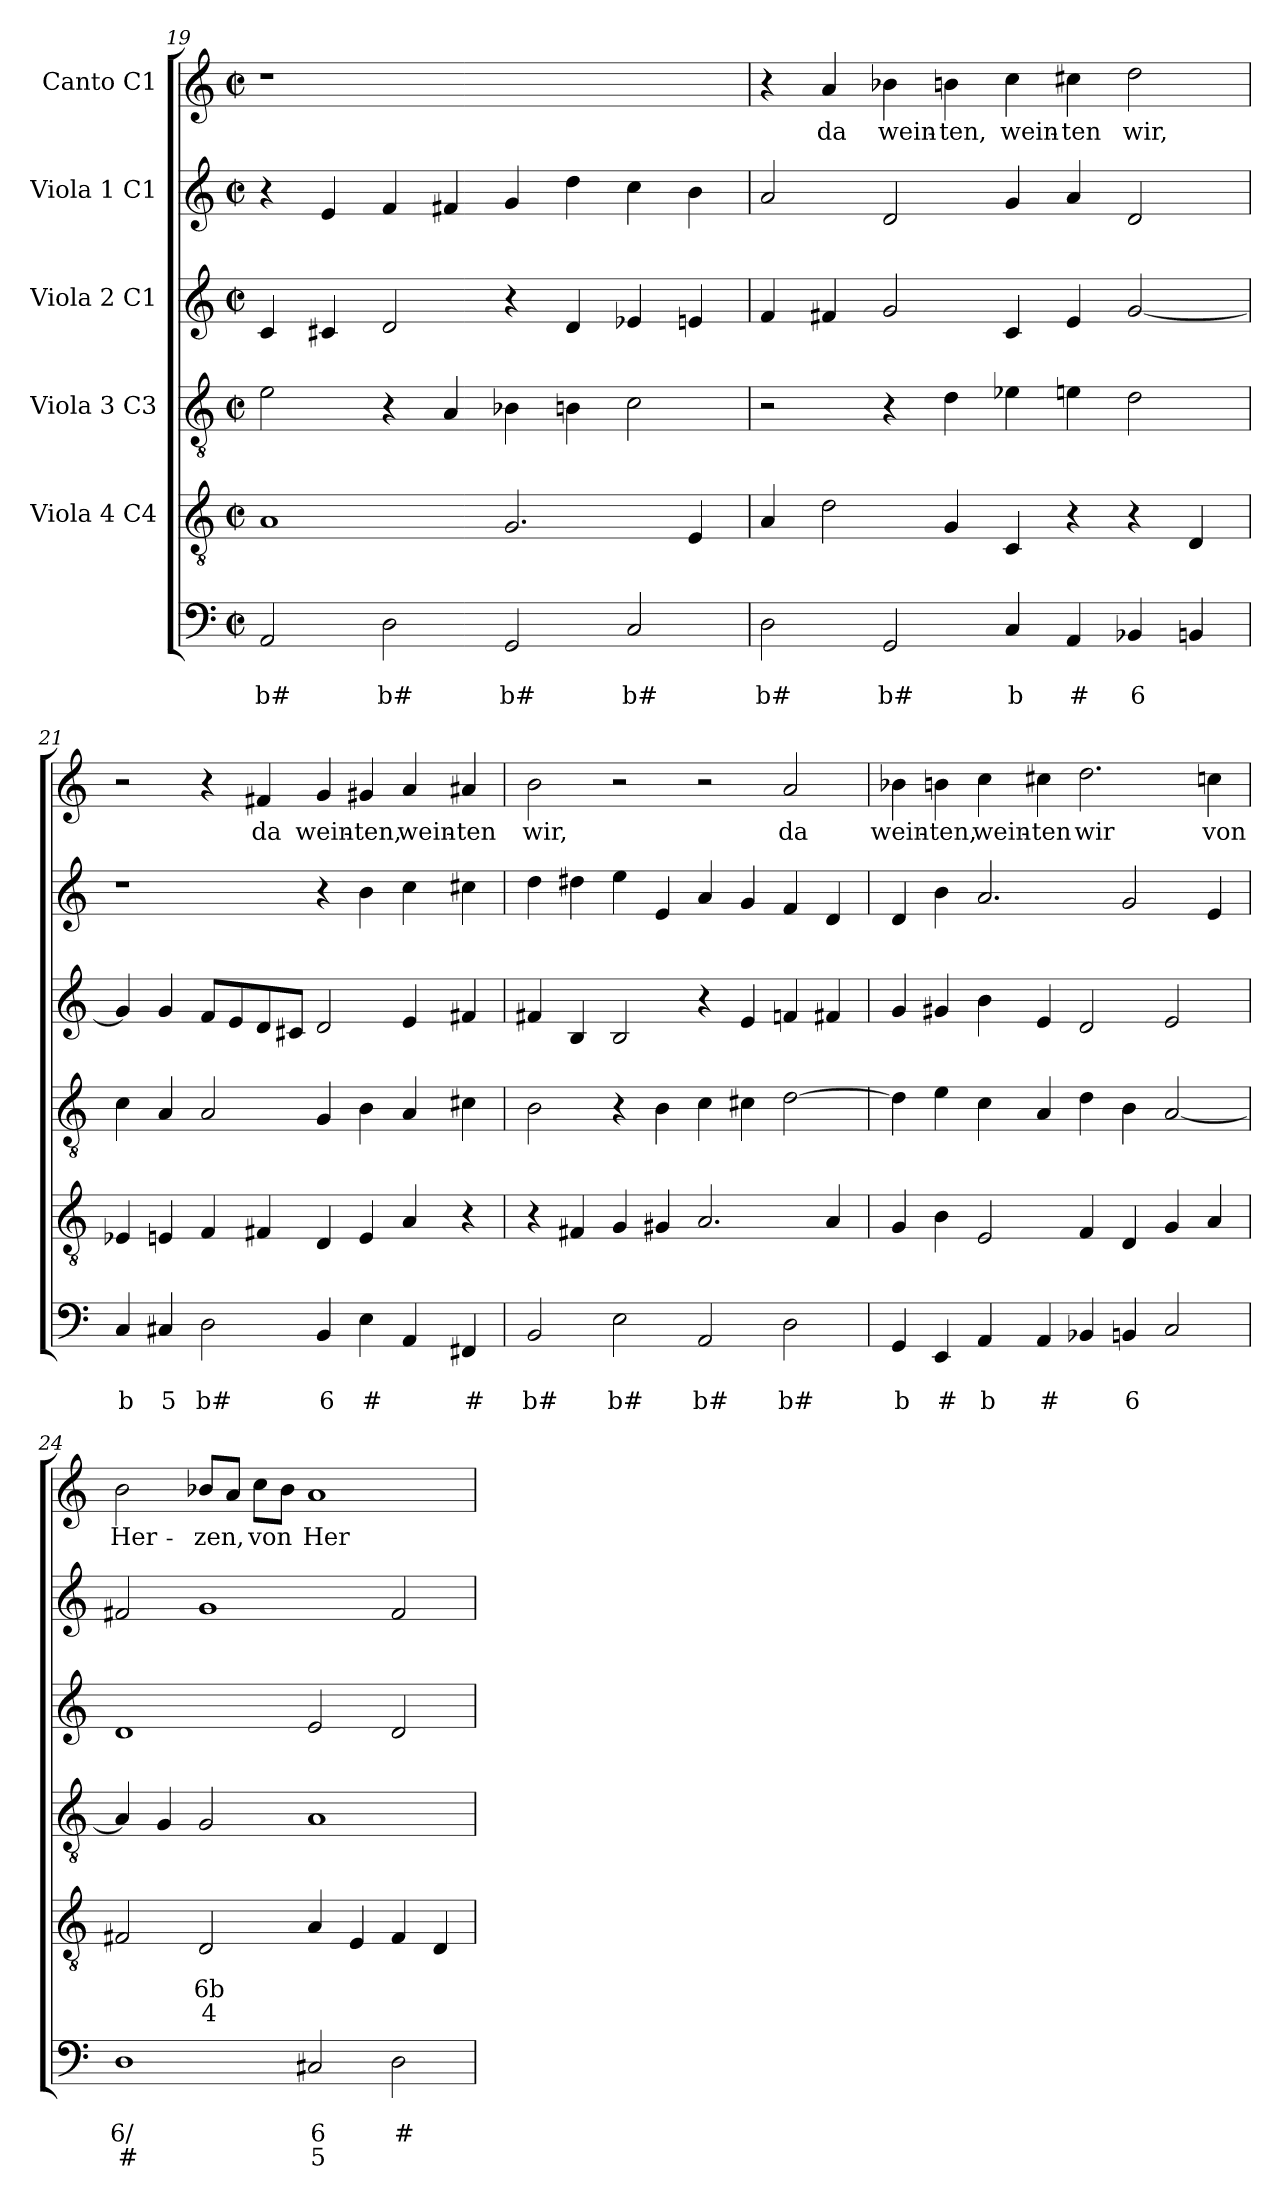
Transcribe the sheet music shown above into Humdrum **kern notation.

**kern	**text	**text	**text	**kern	**text	**text	**text	**kern	**kern	**kern	**kern	**text
*part6	*part6	*part6	*part6	*part5	*part5	*part5	*part5	*part4	*part3	*part2	*part1	*part1
*staff6	*staff6	*staff6	*staff6	*staff5	*staff5	*staff5	*staff5	*staff4	*staff3	*staff2	*staff1	*staff1
*	*	*	*	*I"Viola 4 C4	*	*	*	*I"Viola 3 C3	*I"Viola 2 C1	*I"Viola 1 C1	*I"Canto C1	*
*clefF4	*	*	*	*clefGv2	*	*	*	*clefGv2	*clefG2	*clefG2	*clefG2	*
*k[]	*	*	*	*k[]	*	*	*	*k[]	*k[]	*k[]	*k[]	*
*C:	*	*	*	*C:	*	*	*	*C:	*C:	*C:	*C:	*
*M2/2	*	*	*	*M2/2	*	*	*	*M2/2	*M2/2	*M2/2	*M2/2	*
*met(c|)	*	*	*	*met(c|)	*	*	*	*met(c|)	*met(c|)	*met(c|)	*met(c|)	*
=19	=19	=19	=19	=19	=19	=19	=19	=19	=19	=19	=19	=19
!	!	!LO:LY:b	!	!	!	!	!	!	!	!	!	!
2AA/	.	b#	.	1A	.	.	.	2e\	4c/	4r	1r	.
.	.	.	.	.	.	.	.	.	4c#X/	4e/	.	.
!	!	!LO:LY:b	!	!	!	!	!	!	!	!	!	!
2D\	.	b#	.	.	.	.	.	4r	2d/	4f/	.	.
.	.	.	.	.	.	.	.	4A/	.	4f#X/	.	.
!	!	!LO:LY:b	!	!	!	!	!	!	!	!	!	!
2GG/	.	b#	.	2.G/	.	.	.	4B-X\	4r	4g/	1ryy	.
.	.	.	.	.	.	.	.	4Bn\	4d/	4dd\	.	.
!	!	!LO:LY:b	!	!	!	!	!	!	!	!	!	!
2C/	.	b#	.	.	.	.	.	2c\	4e-X/	4cc\	.	.
.	.	.	.	4E/	.	.	.	.	4en/	4b\	.	.
=20	=20	=20	=20	=20	=20	=20	=20	=20	=20	=20	=20	=20
!	!	!LO:LY:b	!	!	!	!	!	!	!	!	!	!
2D\	.	b#	.	4A/	.	.	.	2r	4f/	2a/	4r	.
!	!	!	!	!	!	!	!	!	!	!	!	!LO:LY:b
.	.	.	.	2d\	.	.	.	.	4f#X/	.	4a/	da
!	!	!LO:LY:b	!	!	!	!	!	!	!	!	!	!LO:LY:b
2GG/	.	b#	.	.	.	.	.	4r	2g/	2d/	4b-X\	wein-
!	!	!	!	!	!	!	!	!	!	!	!	!LO:LY:b
.	.	.	.	4G/	.	.	.	4d\	.	.	4bn\	-ten,
!	!	!LO:LY:b	!	!	!	!	!	!	!	!	!	!LO:LY:b
4C/	.	b	.	4C/	.	.	.	4e-X\	4c/	4g/	4cc\	wein-
!	!	!LO:LY:b	!	!	!	!	!	!	!	!	!	!LO:LY:b
4AA/	.	#	.	4r	.	.	.	4en\	4e/	4a/	4cc#X\	-ten
!	!	!LO:LY:b	!	!	!	!	!	!	!	!	!	!LO:LY:b
4BB-X/	.	6	.	4r	.	.	.	2d\	[2g/	2d/	2dd\	wir,
4BBn/	.	.	.	4D/	.	.	.	.	.	.	.	.
!!LO:LB:g=z
=21	=21	=21	=21	=21	=21	=21	=21	=21	=21	=21	=21	=21
!	!	!LO:LY:b	!	!	!	!	!	!	!	!	!	!
4C/	.	b	.	4E-X/	.	.	.	4c\	4g/]	1r	2r	.
!	!	!LO:LY:b	!	!	!	!	!	!	!	!	!	!
4C#X/	.	5	.	4En/	.	.	.	4A/	4g/	.	.	.
!	!	!LO:LY:b	!	!	!	!	!	!	!	!	!	!
2D\	.	b#	.	4F/	.	.	.	2A/	8f/L	.	4r	.
.	.	.	.	.	.	.	.	.	8e/	.	.	.
!	!	!	!	!	!	!	!	!	!	!	!	!LO:LY:b
.	.	.	.	4F#X/	.	.	.	.	8d/	.	4f#X/	da
.	.	.	.	.	.	.	.	.	8c#X/J	.	.	.
!	!	!LO:LY:b	!	!	!	!	!	!	!	!	!	!LO:LY:b
4BB/	.	6	.	4D/	.	.	.	4G/	2d/	4r	4g/	wein-
!	!	!LO:LY:b	!	!	!	!	!	!	!	!	!	!LO:LY:b
4E\	.	#	.	4E/	.	.	.	4B\	.	4b\	4g#X/	-ten,
!	!	!	!	!	!	!	!	!	!	!	!	!LO:LY:b
4AA/	.	.	.	4A/	.	.	.	4A/	4e/	4cc\	4a/	wein-
!	!	!LO:LY:b	!	!	!	!	!	!	!	!	!	!LO:LY:b
4FF#X/	.	#	.	4r	.	.	.	4c#X\	4f#X/	4cc#X\	4a#X/	-ten
=22	=22	=22	=22	=22	=22	=22	=22	=22	=22	=22	=22	=22
!	!	!LO:LY:b	!	!	!	!	!	!	!	!	!	!LO:LY:b
2BB/	.	b#	.	4r	.	.	.	2B\	4f#/	4dd\	2b\	wir,
.	.	.	.	4F#X/	.	.	.	.	4B/	4dd#X\	.	.
!	!	!LO:LY:b	!	!	!	!	!	!	!	!	!	!
2E\	.	b#	.	4G/	.	.	.	4r	2B/	4ee\	2r	.
.	.	.	.	4G#X/	.	.	.	4B\	.	4e/	.	.
!	!	!LO:LY:b	!	!	!	!	!	!	!	!	!	!
2AA/	.	b#	.	2.A/	.	.	.	4c\	4r	4a/	2r	.
.	.	.	.	.	.	.	.	4c#X\	4e/	4g/	.	.
!	!	!LO:LY:b	!	!	!	!	!	!	!	!	!	!LO:LY:b
2D\	.	b#	.	.	.	.	.	[2d\	4f/	4f/	2a/	da
.	.	.	.	4A/	.	.	.	.	4f#X/	4d/	.	.
=23	=23	=23	=23	=23	=23	=23	=23	=23	=23	=23	=23	=23
!	!	!LO:LY:b	!	!	!	!	!	!	!	!	!	!LO:LY:b
4GG/	.	b	.	4G/	.	.	.	4d\]	4g/	4d/	4b-X\	wein-
!	!	!LO:LY:b	!	!	!	!	!	!	!	!	!	!LO:LY:b
4EE/	.	#	.	4B\	.	.	.	4e\	4g#X/	4b\	4bn\	-ten,
!	!	!LO:LY:b	!	!	!	!	!	!	!	!	!	!LO:LY:b
4AA/	.	b	.	2E/	.	.	.	4c\	4b\	2.a/	4cc\	wein-
!	!	!LO:LY:b	!	!	!	!	!	!	!	!	!	!LO:LY:b
4AA/	.	#	.	.	.	.	.	4A/	4e/	.	4cc#X\	-ten
!	!	!	!	!	!	!	!	!	!	!	!	!LO:LY:b
4BB-X/	.	.	.	4F/	.	.	.	4d\	2d/	.	2.dd\	wir
!	!	!LO:LY:b	!	!	!	!	!	!	!	!	!	!
4BBn/	.	6	.	4D/	.	.	.	4B\	.	2g/	.	.
2C/	.	.	.	4G/	.	.	.	[2A/	2e/	.	.	.
!	!	!	!	!	!	!	!	!	!	!	!	!LO:LY:b
.	.	.	.	4A/	.	.	.	.	.	4e/	4ccn\	von
!!LO:PB:g=z
=24	=24	=24	=24	=24	=24	=24	=24	=24	=24	=24	=24	=24
!	!	!LO:LY:b	!LO:LY:b	!	!	!	!	!	!	!	!	!LO:LY:b
1D	.	6/	#	2F#X/	.	.	.	4A/]	1d	2f#X/	2b\	Her-
.	.	.	.	.	.	.	.	4G/	.	.	.	.
!	!	!	!	!	!	!LO:LY:b	!LO:LY:b	!	!	!	!	!LO:LY:b
.	.	.	.	2D/	.	6b	4	2G/	.	1g	8b-X/L	-zen,
.	.	.	.	.	.	.	.	.	.	.	8a/J	.
!	!	!	!	!	!	!	!	!	!	!	!	!LO:LY:b
.	.	.	.	.	.	.	.	.	.	.	8cc\L	von
.	.	.	.	.	.	.	.	.	.	.	8b-\J	.
!	!	!LO:LY:b	!LO:LY:b	!	!	!	!	!	!	!	!	!LO:LY:b
2C#X/	.	6	5	4A/	.	.	.	1A	2e/	.	1a	Her-
.	.	.	.	4E/	.	.	.	.	.	.	.	.
!	!	!LO:LY:b	!	!	!	!	!	!	!	!	!	!
2D\	.	#	.	4F#/	.	.	.	.	2d/	2f#/	.	.
.	.	.	.	4D/	.	.	.	.	.	.	.	.
=	=	=	=	=	=	=	=	=	=	=	=	=
*-	*-	*-	*-	*-	*-	*-	*-	*-	*-	*-	*-	*-
